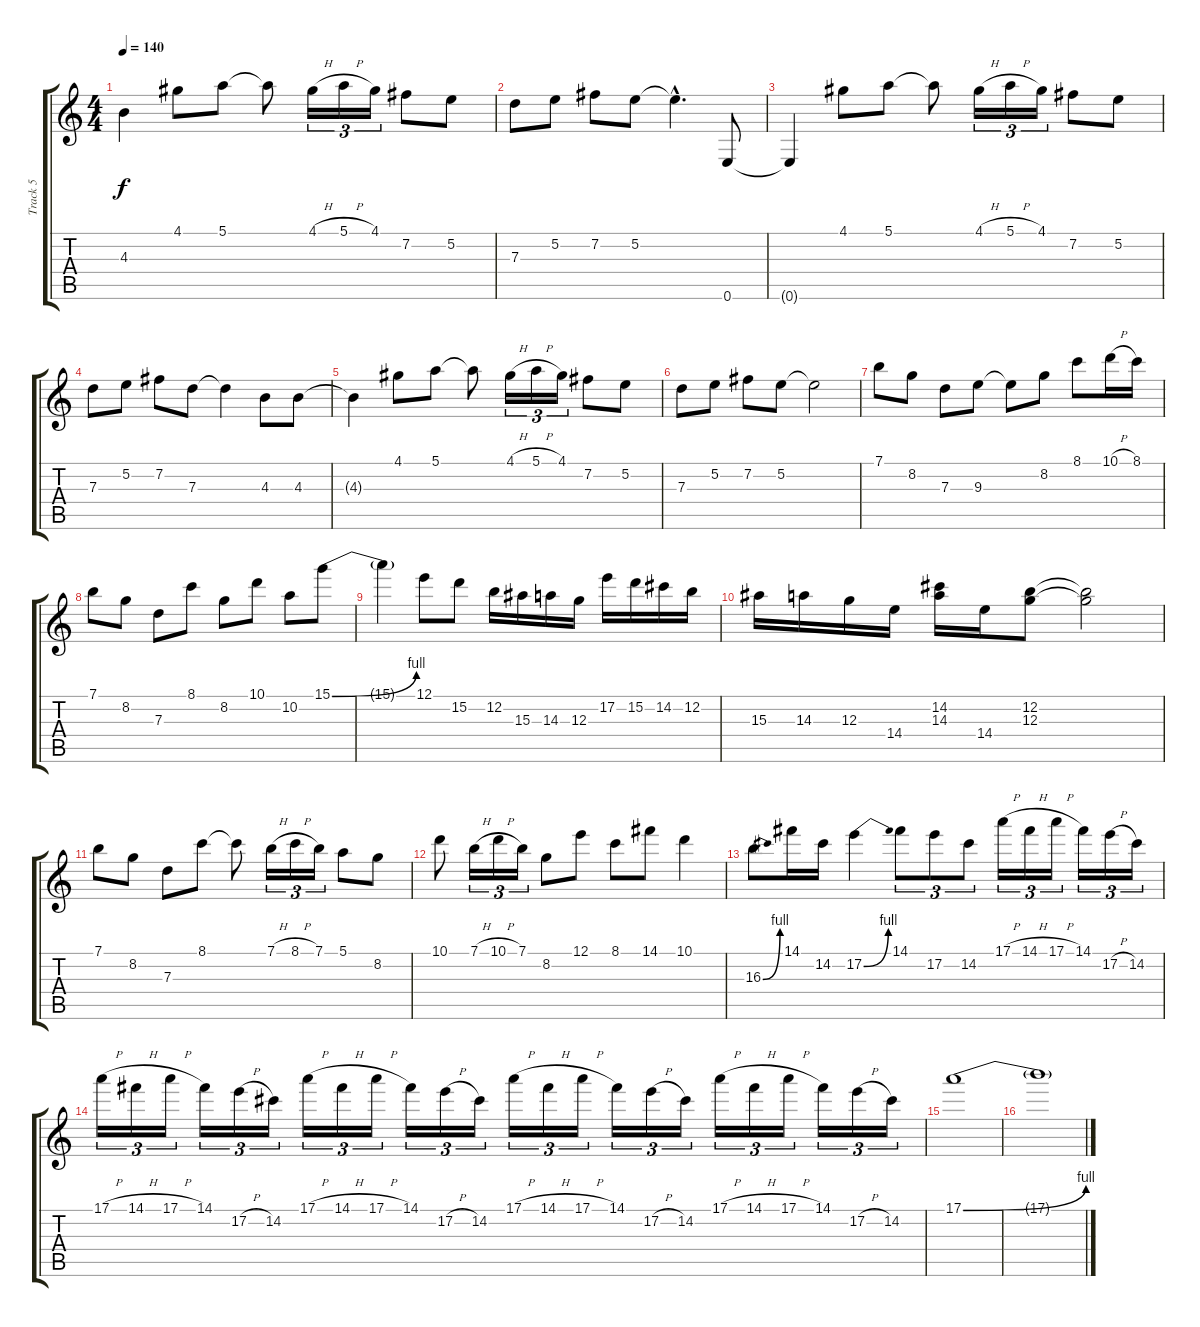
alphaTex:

\track ("Track 5" "Track 5") {instrument distortionguitar}
\staff {score tabs}
\tuning (E4 B3 G3 D3 A2 E2) {hide}
\ts (4 4)
\tempo 140
\clef g2
\ks c
4.3{t}.4{dy f} 4.1.8 5.1.8 5.1{t}.8 4.1{h}.16{tu (3 2)} 5.1{h}.16{tu (3 2)} 4.1.16{tu (3 2)} 7.2.8 5.2.8 |
7.3.8 5.2.8 7.2.8 5.2.8 5.2{hac t}.4{d} 0.6.8 |
0.6{t}.4 4.1.8 5.1.8 5.1{t}.8 4.1{h}.16{tu (3 2)} 5.1{h}.16{tu (3 2)} 4.1.16{tu (3 2)} 7.2.8 5.2.8 |
7.3.8 5.2.8 7.2.8 7.3.8 7.3{t}.4 4.3.8 4.3.8 |
4.3{t}.4 4.1.8 5.1.8 5.1{t}.8 4.1{h}.16{tu (3 2)} 5.1{h}.16{tu (3 2)} 4.1.16{tu (3 2)} 7.2.8 5.2.8 |
7.3.8 5.2.8 7.2.8 5.2.8 5.2{t}.2 |
7.1.8 8.2.8 7.3.8 9.3.8 9.3{t}.8 8.2.8 8.1.8 10.1{h}.16 8.1.16 |
7.1.8 8.2.8 7.3.8 8.1.8 8.2.8 10.1.8 10.2.8 15.1{be (bend 0 0 60 4)}.8 |
15.1{t}.4 12.1.8 15.2.8 12.2.16 15.3.16 14.3.16 12.3.16 17.2.16 15.2.16 14.2.16 12.2.16 |
15.3.16 14.3.16 12.3.16 14.4.16 (14.2 14.3).16 14.4.16 (12.2 12.3).8 (12.2{t} 12.3{t}).2 |
7.1.8 8.2.8 7.3.8 8.1.8 8.1{t}.8 7.1{h}.16{tu (3 2)} 8.1{h}.16{tu (3 2)} 7.1.16{tu (3 2)} 5.1.8 8.2.8 |
10.1.8 7.1{h}.16{tu (3 2)} 10.1{h}.16{tu (3 2)} 7.1.16{tu (3 2)} 8.2.8 12.1.8 8.1.8 14.1.8 10.1.4 |
16.3{be (bend 0 0 60 4)}.8 14.1.16 14.2.16 17.2{be (bend 0 0 60 4)}.4 14.1.8{tu (3 2)} 17.2.8{tu (3 2)} 14.2.8{tu (3 2)} 17.1{h}.16{tu (3 2)} 14.1{h}.16{tu (3 2)} 17.1{h}.16{tu (3 2)} 14.1.16{tu (3 2)} 17.2{h}.16{tu (3 2)} 14.2.16{tu (3 2)} |
17.1{h}.16{tu (3 2)} 14.1{h}.16{tu (3 2)} 17.1{h}.16{tu (3 2)} 14.1.16{tu (3 2)} 17.2{h}.16{tu (3 2)} 14.2.16{tu (3 2)} 17.1{h}.16{tu (3 2)} 14.1{h}.16{tu (3 2)} 17.1{h}.16{tu (3 2)} 14.1.16{tu (3 2)} 17.2{h}.16{tu (3 2)} 14.2.16{tu (3 2)} 17.1{h}.16{tu (3 2)} 14.1{h}.16{tu (3 2)} 17.1{h}.16{tu (3 2)} 14.1.16{tu (3 2)} 17.2{h}.16{tu (3 2)} 14.2.16{tu (3 2)} 17.1{h}.16{tu (3 2)} 14.1{h}.16{tu (3 2)} 17.1{h}.16{tu (3 2)} 14.1.16{tu (3 2)} 17.2{h}.16{tu (3 2)} 14.2.16{tu (3 2)} |
17.1{be (bend 0 0 60 4)}.1 |
17.1{t}.1
